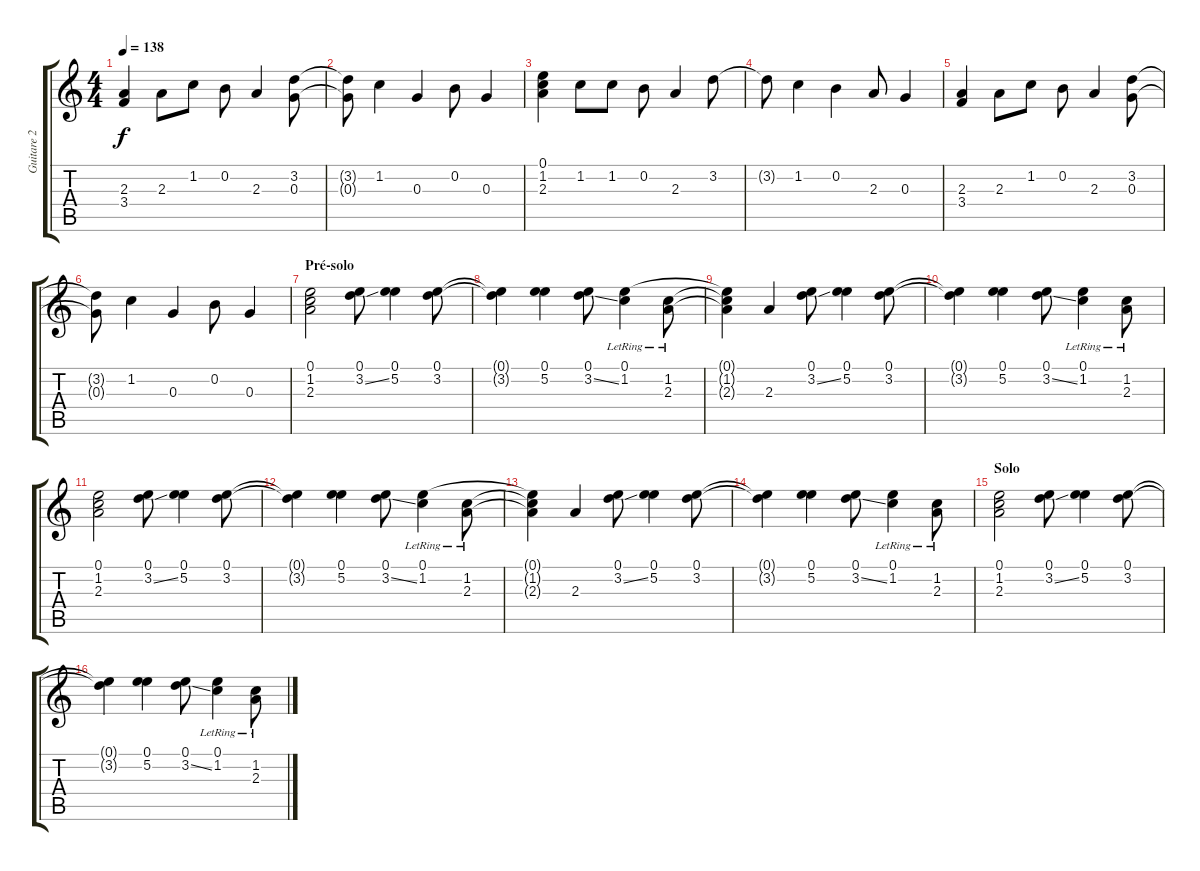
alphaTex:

\track ("Guitare 2" "Guitare 2") {instrument electricguitarjazz}
\staff {score tabs}
\tuning (E4 B3 G3 D3 A2 E2) {hide}
\ts (4 4)
\tempo 138
\clef g2
\ks c
(2.3 3.4).4{dy f} 2.3.8 1.2.8 0.2.8 2.3.4 (3.2 0.3).8 |
(3.2{t} 0.3{t}).8 1.2.4 0.3.4 0.2.8 0.3.4 |
(0.1 1.2 2.3).4 1.2.8 1.2.8 0.2.8 2.3.4 3.2.8 |
3.2{t}.8 1.2.4 0.2.4 2.3.8 0.3.4 |
(2.3 3.4).4 2.3.8 1.2.8 0.2.8 2.3.4 (3.2 0.3).8 |
(3.2{t} 0.3{t}).8 1.2.4 0.3.4 0.2.8 0.3.4 |
\section ("" "Pré-solo")
(0.1 1.2 2.3).2 (0.1 3.2{ss}).8 (0.1 5.2).4 (0.1 3.2).8 |
(0.1{t} 3.2{t}).4 (0.1 5.2).4 (0.1 3.2{ss}).8 (0.1{lr} 1.2).4 (1.2{lr} 2.3).8 |
(0.1{t} 1.2{t} 2.3{t}).4 2.3.4 (0.1 3.2{ss}).8 (0.1 5.2).4 (0.1 3.2).8 |
(0.1{t} 3.2{t}).4 (0.1 5.2).4 (0.1 3.2{ss}).8 (0.1{lr} 1.2).4 (1.2{lr} 2.3).8 |
(0.1 1.2 2.3).2 (0.1 3.2{ss}).8 (0.1 5.2).4 (0.1 3.2).8 |
(0.1{t} 3.2{t}).4 (0.1 5.2).4 (0.1 3.2{ss}).8 (0.1{lr} 1.2).4 (1.2{lr} 2.3).8 |
(0.1{t} 1.2{t} 2.3{t}).4 2.3.4 (0.1 3.2{ss}).8 (0.1 5.2).4 (0.1 3.2).8 |
(0.1{t} 3.2{t}).4 (0.1 5.2).4 (0.1 3.2{ss}).8 (0.1{lr} 1.2).4 (1.2{lr} 2.3).8 |
\section ("" "Solo")
(0.1 1.2 2.3).2 (0.1 3.2{ss}).8 (0.1 5.2).4 (0.1 3.2).8 |
(0.1{t} 3.2{t}).4 (0.1 5.2).4 (0.1 3.2{ss}).8 (0.1{lr} 1.2).4 (1.2{lr} 2.3).8
